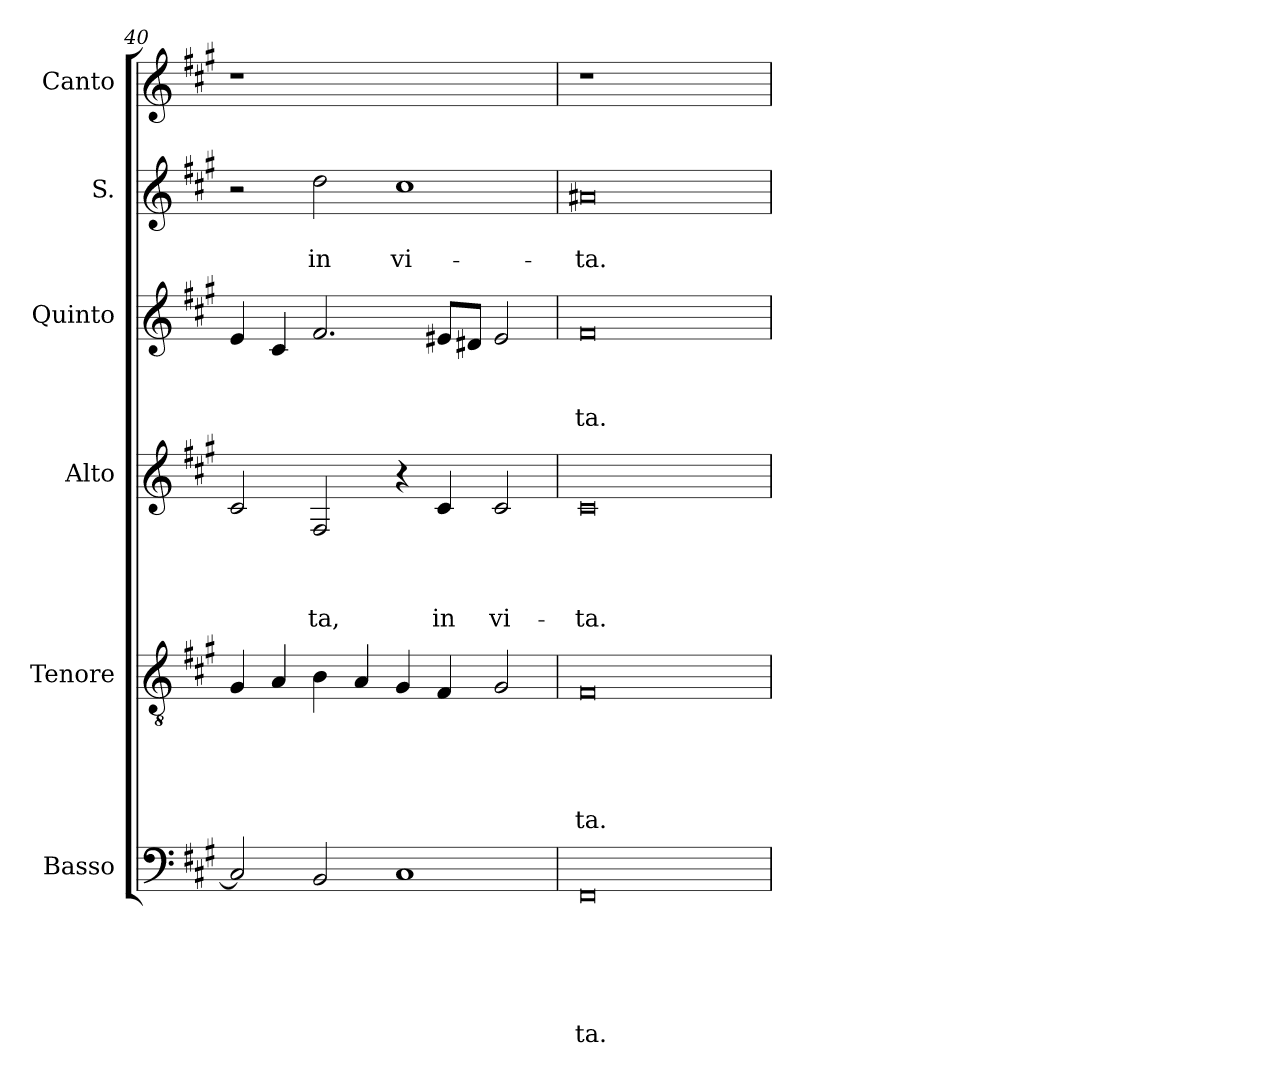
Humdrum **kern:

**kern	**text	**text	**text	**text	**text	**text	**kern	**text	**text	**text	**text	**text	**kern	**text	**text	**text	**text	**kern	**text	**text	**text	**kern	**text	**text	**kern
*part6	*part6	*part6	*part6	*part6	*part6	*part6	*part5	*part5	*part5	*part5	*part5	*part5	*part4	*part4	*part4	*part4	*part4	*part3	*part3	*part3	*part3	*part2	*part2	*part2	*part1
*staff6	*staff6	*staff6	*staff6	*staff6	*staff6	*staff6	*staff5	*staff5	*staff5	*staff5	*staff5	*staff5	*staff4	*staff4	*staff4	*staff4	*staff4	*staff3	*staff3	*staff3	*staff3	*staff2	*staff2	*staff2	*staff1
*I"Basso	*	*	*	*	*	*	*I"Tenore	*	*	*	*	*	*I"Alto	*	*	*	*	*I"Quinto	*	*	*	*I"S.	*	*	*I"Canto
*I'B.	*	*	*	*	*	*	*I'T.	*	*	*	*	*	*I'A.	*	*	*	*	*I'Q.	*	*	*	*I'S.	*	*	*
*clefF4	*	*	*	*	*	*	*clefGv2	*	*	*	*	*	*clefG2	*	*	*	*	*clefG2	*	*	*	*clefG2	*	*	*clefG2
*k[f#c#g#]	*	*	*	*	*	*	*k[f#c#g#]	*	*	*	*	*	*k[f#c#g#]	*	*	*	*	*k[f#c#g#]	*	*	*	*k[f#c#g#]	*	*	*k[f#c#g#]
*A:	*	*	*	*	*	*	*A:	*	*	*	*	*	*A:	*	*	*	*	*A:	*	*	*	*A:	*	*	*A:
=40	=40	=40	=40	=40	=40	=40	=40	=40	=40	=40	=40	=40	=40	=40	=40	=40	=40	=40	=40	=40	=40	=40	=40	=40	=40
2C#/]	.	.	.	.	.	.	4G#/	.	.	.	.	.	2c#/	.	.	.	.	4e/	.	.	.	2r	.	.	1r
.	.	.	.	.	.	.	4A/	.	.	.	.	.	.	.	.	.	.	4c#/	.	.	.	.	.	.	.
!	!	!	!	!	!	!	!	!	!	!	!	!	!	!	!	!	!LO:LY:b	!	!	!	!	!	!	!LO:LY:b	!
2BB/	.	.	.	.	.	.	4B\	.	.	.	.	.	2F#/	.	.	.	-ta,	2.f#/	.	.	.	2dd\	.	in	.
.	.	.	.	.	.	.	4A/	.	.	.	.	.	.	.	.	.	.	.	.	.	.	.	.	.	.
!	!	!	!	!	!	!	!	!	!	!	!	!	!	!	!	!	!	!	!	!	!	!	!	!LO:LY:b	!
1C#	.	.	.	.	.	.	4G#/	.	.	.	.	.	4r	.	.	.	.	.	.	.	.	1cc#	.	vi-	1ryy
!	!	!	!	!	!	!	!	!	!	!	!	!	!	!	!	!	!LO:LY:b	!	!	!	!	!	!	!	!
.	.	.	.	.	.	.	4F#/	.	.	.	.	.	4c#/	.	.	.	in	8e#X/L	.	.	.	.	.	.	.
.	.	.	.	.	.	.	.	.	.	.	.	.	.	.	.	.	.	8d#X/J	.	.	.	.	.	.	.
!	!	!	!	!	!	!	!	!	!	!	!	!	!	!	!	!	!LO:LY:b	!	!	!	!	!	!	!	!
.	.	.	.	.	.	.	2G#/	.	.	.	.	.	2c#/	.	.	.	vi-	2e#/	.	.	.	.	.	.	.
=41	=41	=41	=41	=41	=41	=41	=41	=41	=41	=41	=41	=41	=41	=41	=41	=41	=41	=41	=41	=41	=41	=41	=41	=41	=41
!	!	!	!	!	!	!LO:LY:b:rj	!	!	!	!	!	!LO:LY:b:rj	!	!	!	!	!LO:LY:b:rj	!	!	!	!LO:LY:b:rj	!	!	!LO:LY:b:rj	!
0FF#	.	.	.	.	.	-ta.	0F#	.	.	.	.	-ta.	0c#	.	.	.	-ta.	0f#	.	.	-ta.	0a#X	.	-ta.	1r
.	.	.	.	.	.	.	.	.	.	.	.	.	.	.	.	.	.	.	.	.	.	.	.	.	1ryy
=	=	=	=	=	=	=	=	=	=	=	=	=	=	=	=	=	=	=	=	=	=	=	=	=	=
*-	*-	*-	*-	*-	*-	*-	*-	*-	*-	*-	*-	*-	*-	*-	*-	*-	*-	*-	*-	*-	*-	*-	*-	*-	*-
